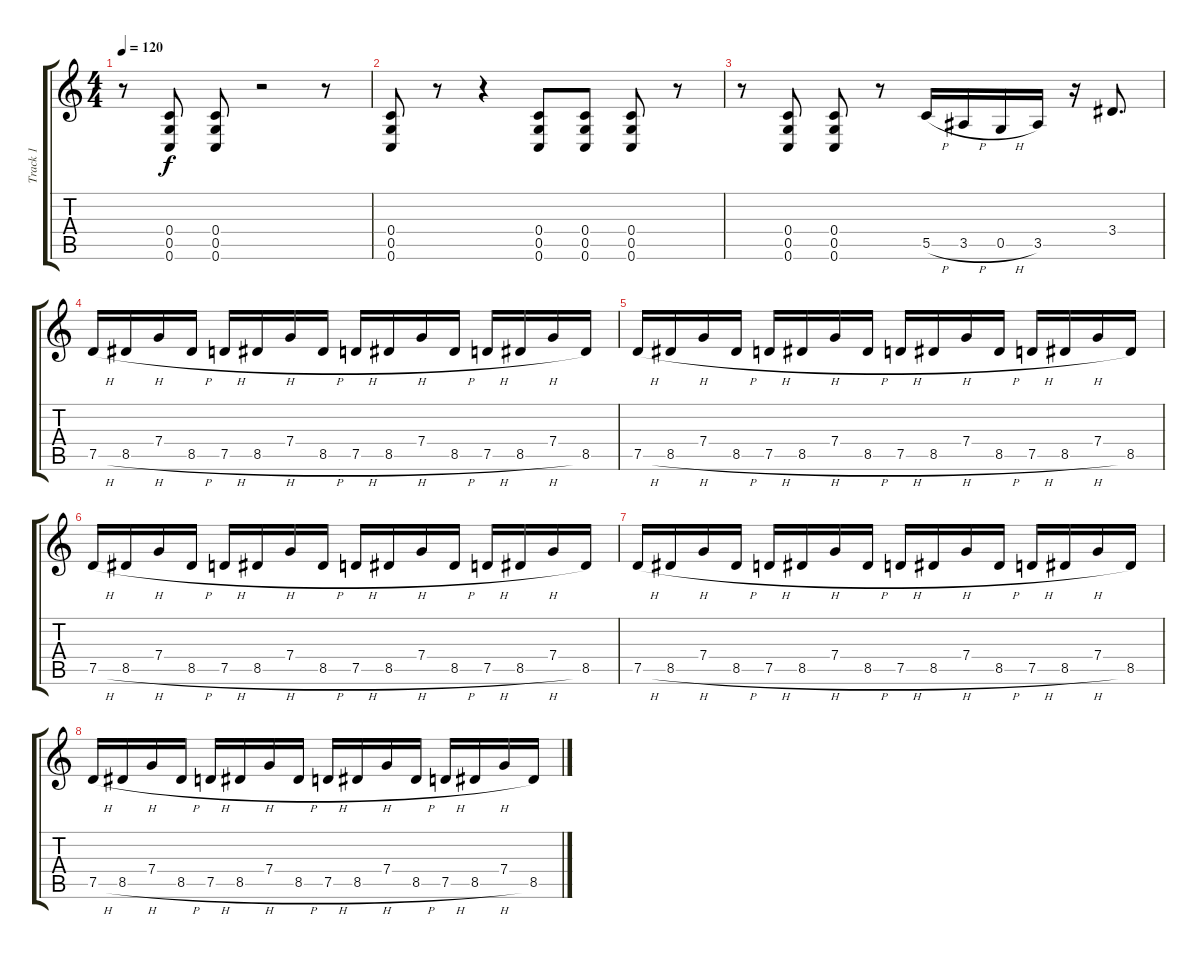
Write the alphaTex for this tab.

\track ("Track 1" "Track 1") {instrument distortionguitar}
\staff {score tabs}
\tuning (D4 A3 F3 C3 G2 C2) {hide}
\ts (4 4)
\tempo 120
\clef g2
\ks c
r.8{dy f} (0.4 0.5 0.6).8 (0.4 0.5 0.6).8 r.2 r.8 |
(0.4 0.5 0.6).8 r.8 r.4 (0.4 0.5 0.6).8 (0.4 0.5 0.6).8 (0.4 0.5 0.6).8 r.8 |
r.8 (0.4 0.5 0.6).8 (0.4 0.5 0.6).8 r.8 5.5{h}.16 3.5{h}.16 0.5{h}.16 3.5.16 r.16 3.4.8{d} |
7.5{h}.16 8.5{h}.16 7.4.16 8.5{h}.16 7.5{h}.16 8.5{h}.16 7.4.16 8.5{h}.16 7.5{h}.16 8.5{h}.16 7.4.16 8.5{h}.16 7.5{h}.16 8.5{h}.16 7.4.16 8.5.16 |
7.5{h}.16 8.5{h}.16 7.4.16 8.5{h}.16 7.5{h}.16 8.5{h}.16 7.4.16 8.5{h}.16 7.5{h}.16 8.5{h}.16 7.4.16 8.5{h}.16 7.5{h}.16 8.5{h}.16 7.4.16 8.5.16 |
7.5{h}.16 8.5{h}.16 7.4.16 8.5{h}.16 7.5{h}.16 8.5{h}.16 7.4.16 8.5{h}.16 7.5{h}.16 8.5{h}.16 7.4.16 8.5{h}.16 7.5{h}.16 8.5{h}.16 7.4.16 8.5.16 |
7.5{h}.16 8.5{h}.16 7.4.16 8.5{h}.16 7.5{h}.16 8.5{h}.16 7.4.16 8.5{h}.16 7.5{h}.16 8.5{h}.16 7.4.16 8.5{h}.16 7.5{h}.16 8.5{h}.16 7.4.16 8.5.16 |
7.5{h}.16 8.5{h}.16 7.4.16 8.5{h}.16 7.5{h}.16 8.5{h}.16 7.4.16 8.5{h}.16 7.5{h}.16 8.5{h}.16 7.4.16 8.5{h}.16 7.5{h}.16 8.5{h}.16 7.4.16 8.5.16
